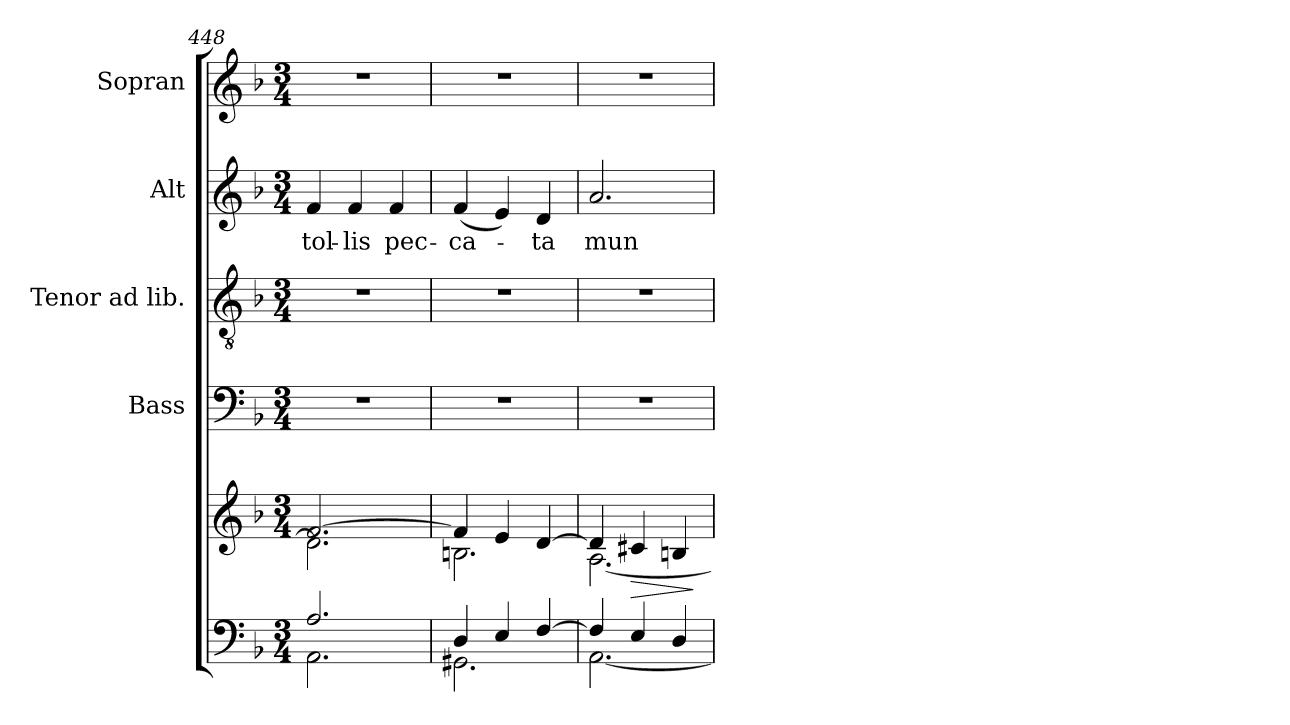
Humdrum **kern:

**kern	**kern	**dynam	**kern	**kern	**kern	**text	**kern
*part5	*part5	*part5	*part4	*part3	*part2	*part2	*part1
*staff6	*staff5	*staff5/6	*staff4	*staff3	*staff2	*staff2	*staff1
*	*	*	*I"Bass	*I"Tenor ad lib.	*I"Alt	*	*I"Sopran
*	*	*	*I'B.	*I'T.	*I'A.	*	*I'S.
!!LO:LB:g=z
*clefF4	*clefG2	*	*clefF4	*clefGv2	*clefG2	*	*clefG2
*k[b-]	*k[b-]	*	*k[b-]	*k[b-]	*k[b-]	*	*k[b-]
*F:	*F:	*	*F:	*F:	*F:	*	*F:
*M3/4	*M3/4	*	*M3/4	*M3/4	*M3/4	*	*M3/4
=448	=448	=448	=448	=448	=448	=448	=448
*^	*^	*	*	*	*	*	*
!	!	!	!	!	!	!	!	!LO:LY:b	!
2.A/	2.AA\	[>2.f/	2.d\]	.	2.r	2.r	4f/	tol-	2.r
!	!	!	!	!	!	!	!	!LO:LY:b	!
.	.	.	.	.	.	.	4f/	-lis	.
!	!	!	!	!	!	!	!	!LO:LY:b	!
.	.	.	.	.	.	.	4f/	pec-	.
=449	=449	=449	=449	=449	=449	=449	=449	=449	=449
!	!	!	!	!	!	!	!	!LO:LY:b	!
4D/	2.GG#X\	4f/]	2.Bn\	.	2.r	2.r	(<4f/	-ca-	2.r
4E/	.	4e/	.	.	.	.	4e/)	.	.
!	!	!	!	!	!	!	!	!LO:LY:b	!
[>4F/	.	[>4d/	.	.	.	.	4d/	-ta	.
=450	=450	=450	=450	=450	=450	=450	=450	=450	=450
!	!	!	!	!	!	!	!	!LO:LY:b	!
4F/]	[<2.AA\	4d/]	[<2.A\	.	2.r	2.r	2.a/	mun-	2.r
!	!	!	!	!LO:HP:b	!	!	!	!	!
4E/	.	4c#X/	.	>	.	.	.	.	.
4D/	.	4Bn/	.	.	.	.	.	.	.
*v	*v	*	*	*	*	*	*	*	*
*	*v	*v	*	*	*	*	*	*
.	.	]	.	.	.	.	.
=	=	=	=	=	=	=	=
*-	*-	*-	*-	*-	*-	*-	*-
